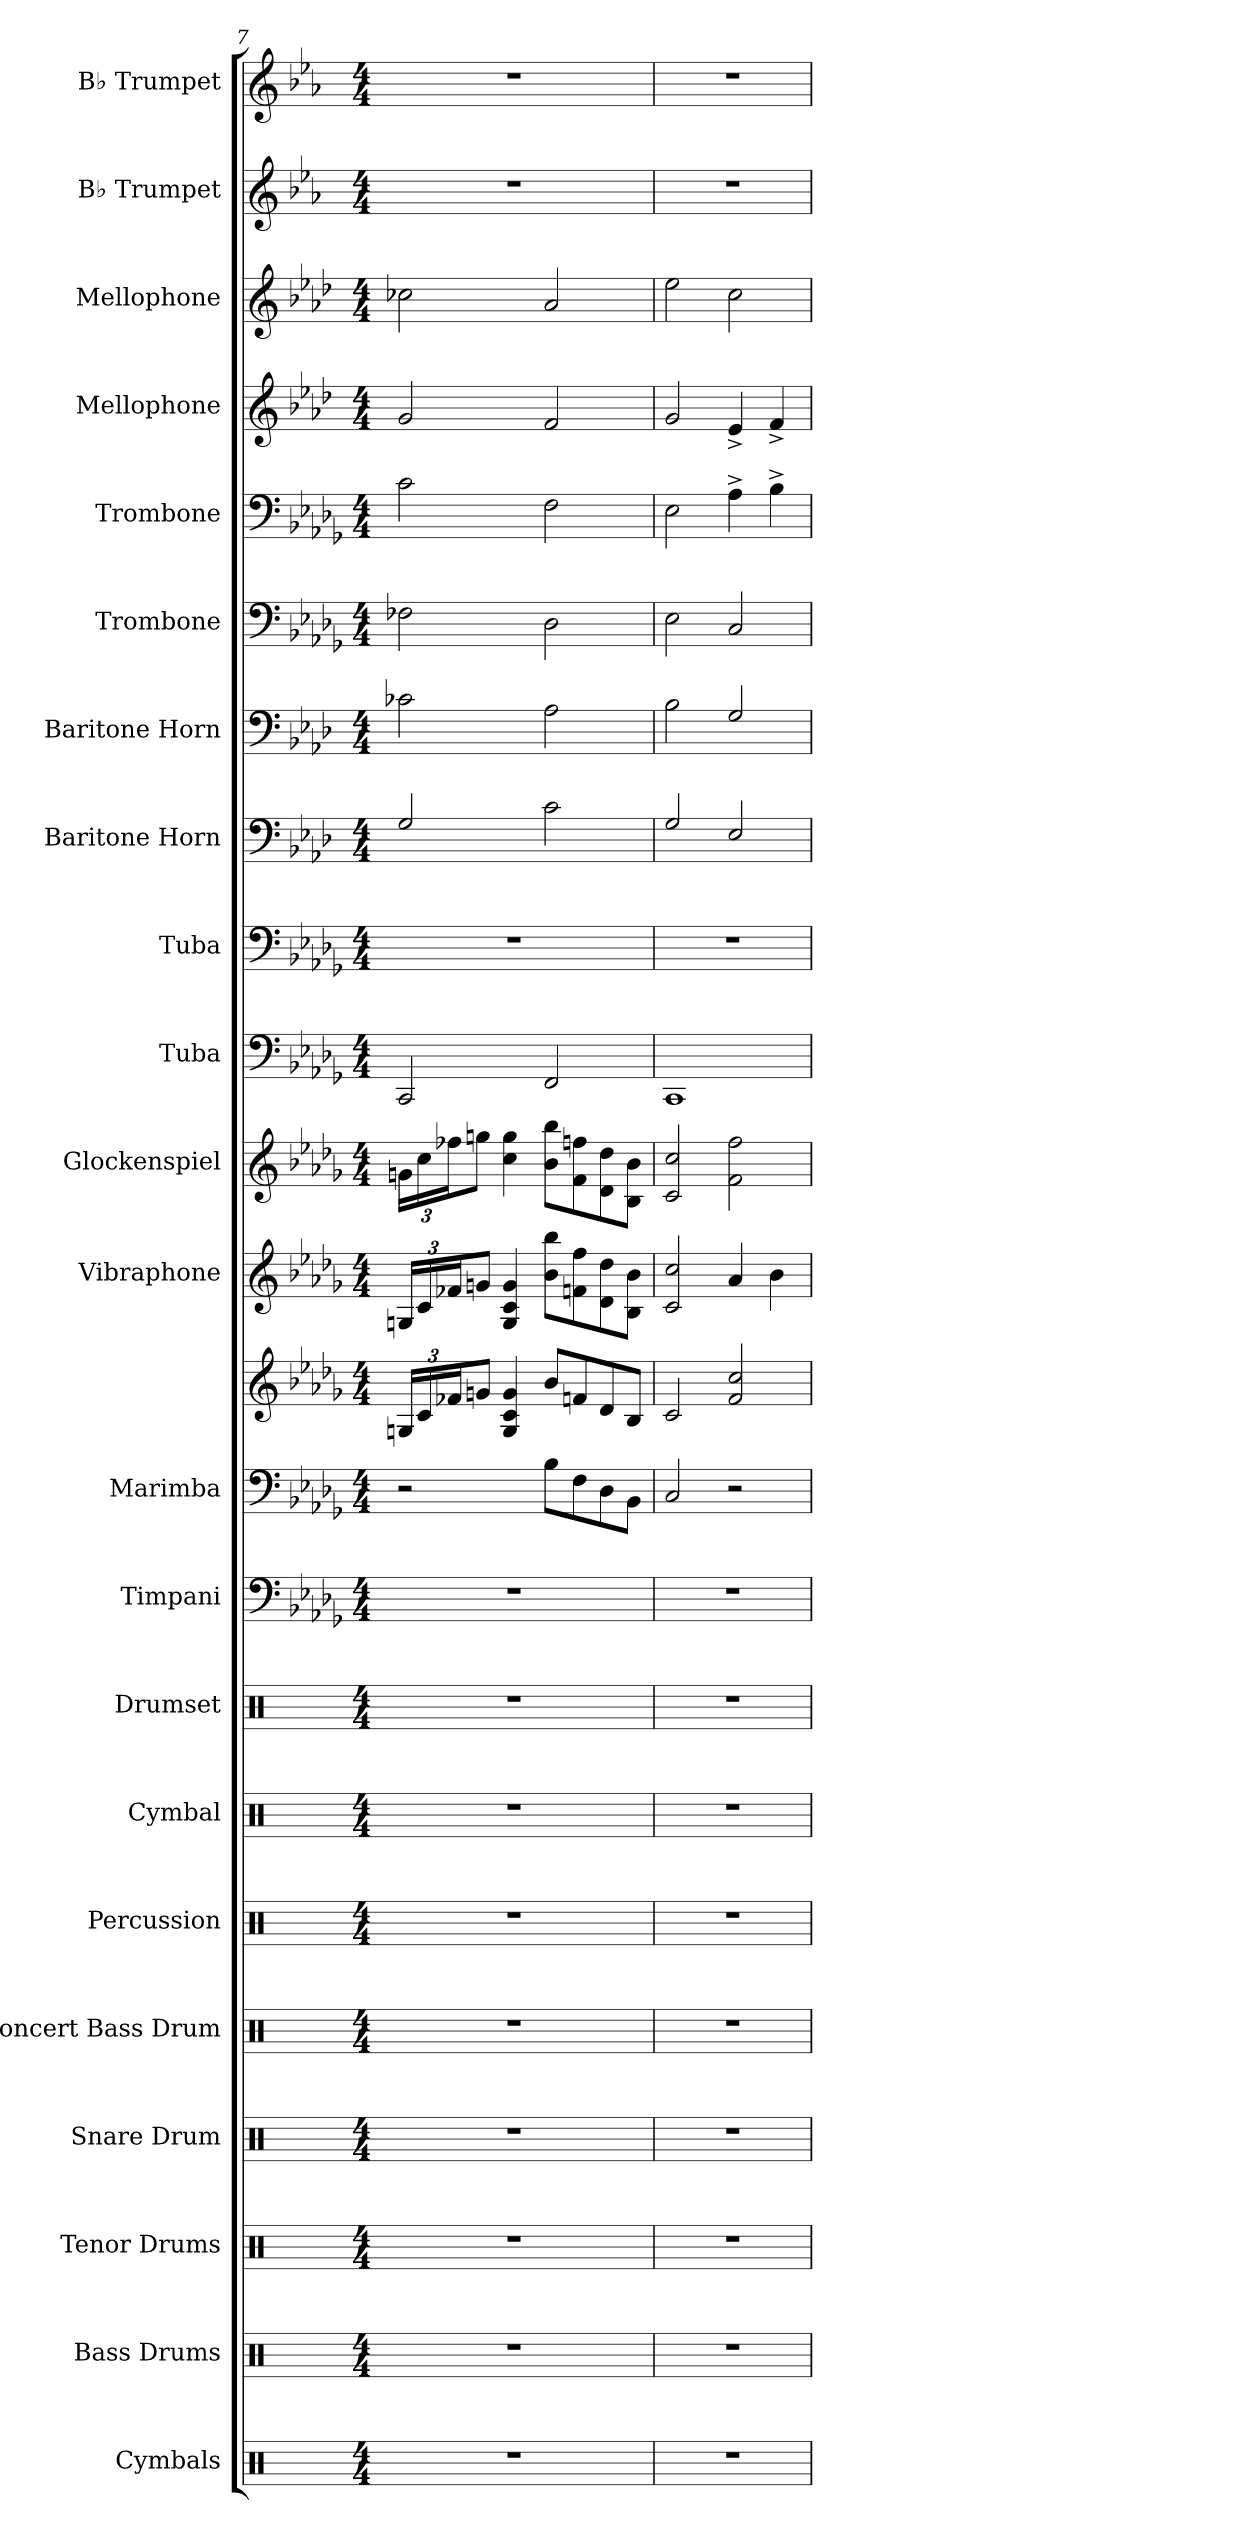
**kern	**kern	**kern	**kern	**kern	**kern	**kern	**kern	**kern	**kern	**kern	**kern	**kern	**kern	**kern	**kern	**kern	**kern	**kern	**kern	**kern	**kern	**kern
*part22	*part21	*part20	*part19	*part18	*part17	*part16	*part15	*part14	*part13	*part13	*part12	*part11	*part10	*part9	*part8	*part7	*part6	*part5	*part4	*part3	*part2	*part1
*staff23	*staff22	*staff21	*staff20	*staff19	*staff18	*staff17	*staff16	*staff15	*staff14	*staff13	*staff12	*staff11	*staff10	*staff9	*staff8	*staff7	*staff6	*staff5	*staff4	*staff3	*staff2	*staff1
*I"Cymbals	*I"Bass Drums	*I"Tenor Drums	*I"Snare Drum	*I"Concert Bass Drum	*I"Percussion	*I"Cymbal	*I"Drumset	*I"Timpani	*I"Marimba	*	*I"Vibraphone	*I"Glockenspiel	*I"Tuba	*I"Tuba	*I"Baritone Horn	*I"Baritone Horn	*I"Trombone	*I"Trombone	*I"Mellophone	*I"Mellophone	*I"B♭ Trumpet	*I"B♭ Trumpet
*I'Cym.	*I'B.D.	*I'T.D.	*I'S.D.	*I'Con. BD	*I'Perc.	*I'Cym.	*I'D. Set	*I'Timp.	*I'Mrm.	*	*I'Vib.	*I'Glock.	*I'Tba.	*I'Tba.	*I'Bar. Hn.	*I'Bar. Hn.	*I'Tbn.	*I'Tbn.	*I'Mello	*I'Mello	*I'B♭ Tpt.	*I'B♭ Tpt.
!!LO:PB:g=z
*clefX	*clefX	*clefX	*clefX	*clefX	*clefX	*clefX	*clefX	*clefF4	*clefF4	*clefG2	*clefG2	*clefG2	*clefF4	*clefF4	*clefF4	*clefF4	*clefF4	*clefF4	*clefG2	*clefG2	*clefG2	*clefG2
*	*	*	*	*	*	*	*	*	*	*	*	*ITrd-14c-24	*	*	*ITrd4c7	*ITrd4c7	*	*	*ITrd4c7	*ITrd4c7	*ITrd1c2	*ITrd1c2
*k[]	*k[]	*k[]	*k[]	*k[]	*k[]	*k[]	*k[]	*k[b-e-a-d-g-]	*k[b-e-a-d-g-]	*k[b-e-a-d-g-]	*k[b-e-a-d-g-]	*k[b-e-a-d-g-]	*k[b-e-a-d-g-]	*k[b-e-a-d-g-]	*k[b-e-a-d-g-]	*k[b-e-a-d-g-]	*k[b-e-a-d-g-]	*k[b-e-a-d-g-]	*k[b-e-a-d-g-]	*k[b-e-a-d-g-]	*k[b-e-a-d-g-]	*k[b-e-a-d-g-]
*M4/4	*M4/4	*M4/4	*M4/4	*M4/4	*M4/4	*M4/4	*M4/4	*M4/4	*M4/4	*M4/4	*M4/4	*M4/4	*M4/4	*M4/4	*M4/4	*M4/4	*M4/4	*M4/4	*M4/4	*M4/4	*M4/4	*M4/4
*	*	*	*	*	*	*	*	*	*	*Xbrackettup	*Xbrackettup	*Xbrackettup	*	*	*	*	*	*	*	*	*	*
=7	=7	=7	=7	=7	=7	=7	=7	=7	=7	=7	=7	=7	=7	=7	=7	=7	=7	=7	=7	=7	=7	=7
1r	1r	1r	1r	1r	1r	1r	1r	1r	2r	24Gn/LL	24Gn/LL	24gggn\LL	2CC/	1r	2C/	2F-X\	2F-X\	2c\	2c/	2f-X\	1r	1r
.	.	.	.	.	.	.	.	.	.	24c/	24c/	24cccc\	.	.	.	.	.	.	.	.	.	.
.	.	.	.	.	.	.	.	.	.	24f-X/J	24f-X/J	24ffff-X\J	.	.	.	.	.	.	.	.	.	.
.	.	.	.	.	.	.	.	.	.	8gn/J	8gn/J	8ggggn\J	.	.	.	.	.	.	.	.	.	.
.	.	.	.	.	.	.	.	.	.	4G/ 4c/ 4g/	4G/ 4c/ 4g/	4cccc\ 4gggg\	.	.	.	.	.	.	.	.	.	.
.	.	.	.	.	.	.	.	.	8B-\L	8b-/L	8b-\ 8bb-\L	8bbb-\ 8bbbb-\L	2FF/	.	2F\	2D-\	2D-\	2F\	2B-/	2d-/	.	.
.	.	.	.	.	.	.	.	.	8F\	8fn/	8fn\ 8ff\	8fff\ 8ffffn\	.	.	.	.	.	.	.	.	.	.
.	.	.	.	.	.	.	.	.	8D-\	8d-/	8d-\ 8dd-\	8ddd-\ 8dddd-\	.	.	.	.	.	.	.	.	.	.
.	.	.	.	.	.	.	.	.	8BB-\J	8B-/J	8B-\ 8b-\J	8bb-\ 8bbb-\J	.	.	.	.	.	.	.	.	.	.
=8	=8	=8	=8	=8	=8	=8	=8	=8	=8	=8	=8	=8	=8	=8	=8	=8	=8	=8	=8	=8	=8	=8
1r	1r	1r	1r	1r	1r	1r	1r	1r	2C/	2c/	2c/ 2cc/	2ccc/ 2cccc/	1CC	1r	2C/	2E-\	2E-\	2E-\	2c/	2a-\	1r	1r
.	.	.	.	.	.	.	.	.	2r	2f/ 2cc/	4a-/	2fff\ 2ffff\	.	.	2AA-/	2C/	2C/	4A-^\	4A-^/	2f\	.	.
.	.	.	.	.	.	.	.	.	.	.	4b-\	.	.	.	.	.	.	4B-^\	4B-^/	.	.	.
=	=	=	=	=	=	=	=	=	=	=	=	=	=	=	=	=	=	=	=	=	=	=
*-	*-	*-	*-	*-	*-	*-	*-	*-	*-	*-	*-	*-	*-	*-	*-	*-	*-	*-	*-	*-	*-	*-
